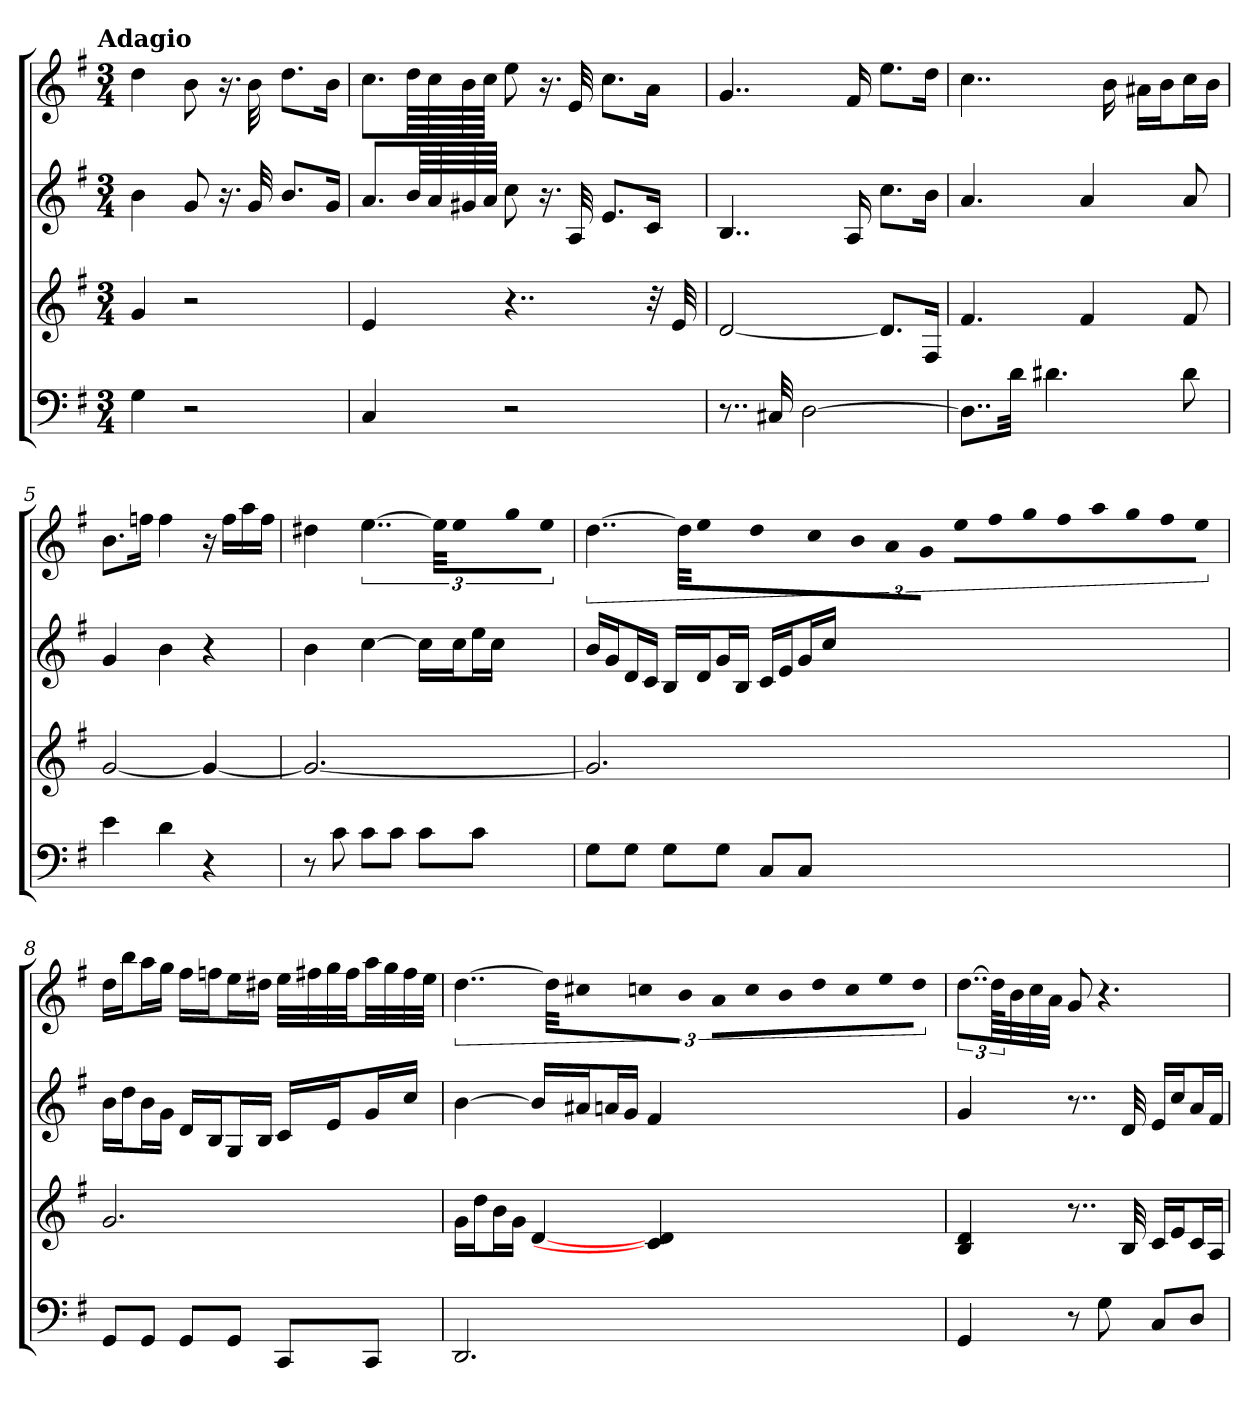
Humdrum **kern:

**kern	**kern	**kern	**kern
*part4	*part3	*part2	*part1
*staff4	*staff3	*staff2	*staff1
*k[f#]	*k[f#]	*k[f#]	*k[f#]
*G:	*G:	*G:	*G:
!!LO:TX:omd:t=Adagio
*M3/4	*M3/4	*M3/4	*M3/4
*MM56	*MM56	*MM56	*MM56
=	=	=	=
4G	4g	4b	4dd
2r	2r	8g	8b
.	.	16.r	16.r
.	.	32g	32b
.	.	8.bL	8.ddL
.	.	16gJk	16bJk
=2	=2	=2	=2
4C	4e	8.aL	8.ccL
.	.	64bLLL	64ddLLL
.	.	64a	64cc
.	.	64g#X	64b
.	.	64aJJJJ	64ccJJJJ
2r	4..r	8cc	8ee
.	.	16.r	16.r
.	.	32A	32e
.	.	8.eL	8.ccL
.	32r	16cJk	16aJk
.	32e	.	.
=3	=3	=3	=3
8..r	[2d	4..B	4..g
32C#X	.	.	.
[2D	.	.	.
.	.	16A	16f#
.	8.dL]	8.ccL	8.eeL
.	16F#Jk	16bJk	16ddJk
=4	=4	=4	=4
8..DL]	4.f#	4.a	4..cc
32dJkk	.	.	.
4.d#X	.	.	.
.	4f#	4a	.
.	.	.	16b
.	.	.	16a#XLL
.	.	.	16bJ
8d#	8f#	8a	16ccL
.	.	.	16bJJ
=5	=5	=5	=5
4e	[2g	4g	8.bL
.	.	.	16ffnJk
4d	.	4b	4ff
4r	4g_	4r	16r
.	.	.	16ffLL
.	.	.	16aa
.	.	.	16ffJJ
=6	=6	=6	=6
8r	2.g_	4b	4dd#X
8c	.	.	.
8cL	.	[4cc	[6..ee
8cJ	.	.	.
8cL	.	16ccLL]	.
.	.	.	48eeKLL]
.	.	16ccJ	16eeJ
8cJ	.	16eeL	16ggL
.	.	16ccJJ	16eeJJ
=7	=7	=7	=7
8GL	2.g]	16bLL	[6..dd
.	.	16gJ	.
8GJ	.	16dL	.
.	.	16cJJ	.
8GL	.	16BLL	.
.	.	.	48ddLLL]
.	.	16dJ	32ee
.	.	.	32ddJJ
8GJ	.	16gL	32ccLL
.	.	.	32b
.	.	16BJJ	32a
.	.	.	32gJJJ
8CL	.	16cLL	32eeLLL
.	.	.	32ff#
.	.	16eJ	32gg
.	.	.	32ff#JJ
8CJ	.	16gL	32aaLL
.	.	.	32gg
.	.	16ccJJ	32ff#
.	.	.	32eeJJJ
=8	=8	=8	=8
8GGL	2.g	16bLL	16ddLL
.	.	16ddJ	16bbJ
8GGJ	.	16bL	16aaL
.	.	16gJJ	16ggJJ
8GGL	.	16dLL	16ff#LL
.	.	16BJ	16ffnJ
8GGJ	.	16GL	16eeL
.	.	16BJJ	16dd#XJJ
8CCL	.	16cLL	32eeLLL
.	.	.	32ff#X
.	.	16eJ	32gg
.	.	.	32ff#JJ
8CCJ	.	16gL	32aaLL
.	.	.	32gg
.	.	16ccJJ	32ff#
.	.	.	32eeJJJ
=9	=9	=9	=9
2.DD	16gLL	[4b	[6..dd
.	16ddJ	.	.
.	16bL	.	.
.	16gJJ	.	.
.	[4d	16bLL]	.
.	.	.	48ddKLL]
.	.	16a#XJ	16cc#XJ
.	.	16anL	16ccnL
.	.	16gJJ	16bJJ
.	4c] 4d	4f#	16aLL
.	.	.	32ccL
.	.	.	32bJJ
.	.	.	32ddLL
.	.	.	32cc
.	.	.	32ee
.	.	.	32ddJJJ
=10	=10	=10	=10
4GG	4B 4d	4g	[12..ddL
.	.	.	96ddKLL]
.	.	.	32b
.	.	.	32cc
.	.	.	32aJJJ
8r	8..r	8..r	8g
8G	.	.	4.r
.	32B	32d	.
8CL	16cLL	16eLL	.
.	16eJ	16ccJ	.
8DJ	16cL	16aL	.
.	16AJJ	16f#JJ	.
=	=	=	=
*-	*-	*-	*-
